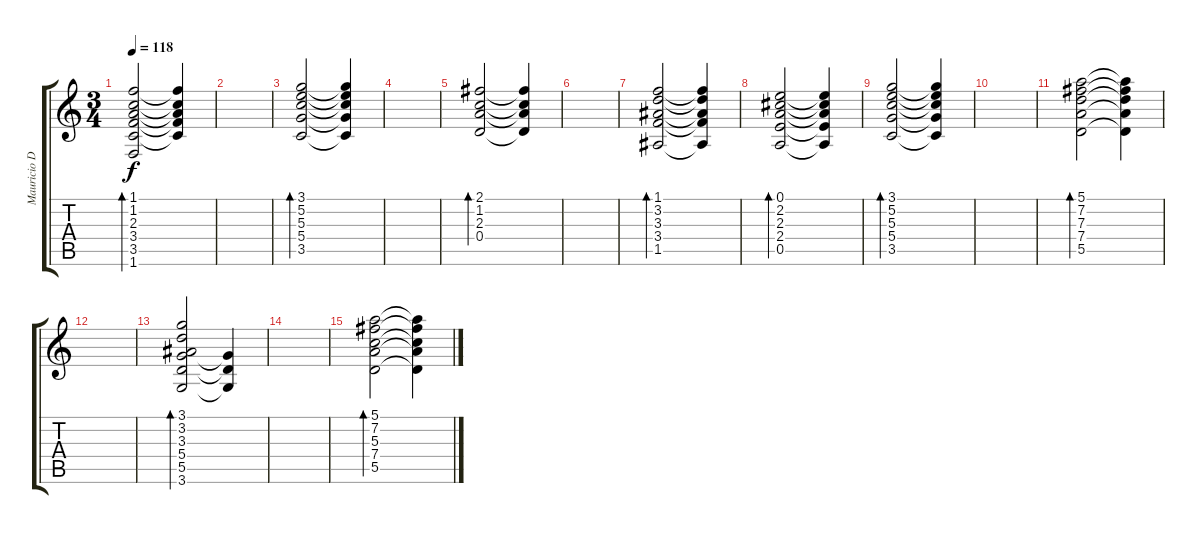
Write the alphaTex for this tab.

\track ("Mauricio Duran" "Mauricio D") {instrument overdrivenguitar}
\staff {score tabs}
\tuning (E4 B3 G3 D3 A2 E2) {hide}
\ts (3 4)
\tempo 118
\clef g2
\ks c
(1.1 1.2 2.3 3.4 3.5 1.6).2{bd 240 dy f} (1.1{t} 1.2{t} 2.3{t} 3.4{t} 3.5{t}).4 |
|
(3.1 5.2 5.3 5.4 3.5).2{bd 240} (3.1{t} 5.2{t} 5.3{t} 5.4{t} 3.5{t}).4 |
|
(2.1 1.2 2.3 0.4).2{bd 240} (2.1{t} 1.2{t} 2.3{t} 0.4{t}).4 |
|
(1.1 3.2 3.3 3.4 1.5).2{bd 240} (1.1{t} 3.2{t} 3.3{t} 3.4{t} 1.5{t}).4 |
(0.1 2.2 2.3 2.4 0.5).2{bd 240} (0.1{t} 2.2{t} 2.3{t} 2.4{t} 0.5{t}).4 |
(3.1 5.2 5.3 5.4 3.5).2{bd 240} (3.1{t} 5.2{t} 5.3{t} 5.4{t} 3.5{t}).4 |
|
(5.1 7.2 7.3 7.4 5.5).2{bd 240} (5.1{t} 7.2{t} 7.3{t} 7.4{t} 5.5{t}).4 |
|
(3.1 3.2 3.3 5.4 5.5 3.6).2{bd 240 instrument acousticguitarsteel} (5.4{t} 5.5{t} 3.6{t}).4 |
|
(5.1 7.2 5.3 7.4 5.5).2{bd 240} (5.1{t} 7.2{t} 5.3{t} 7.4{t} 5.5{t}).4
